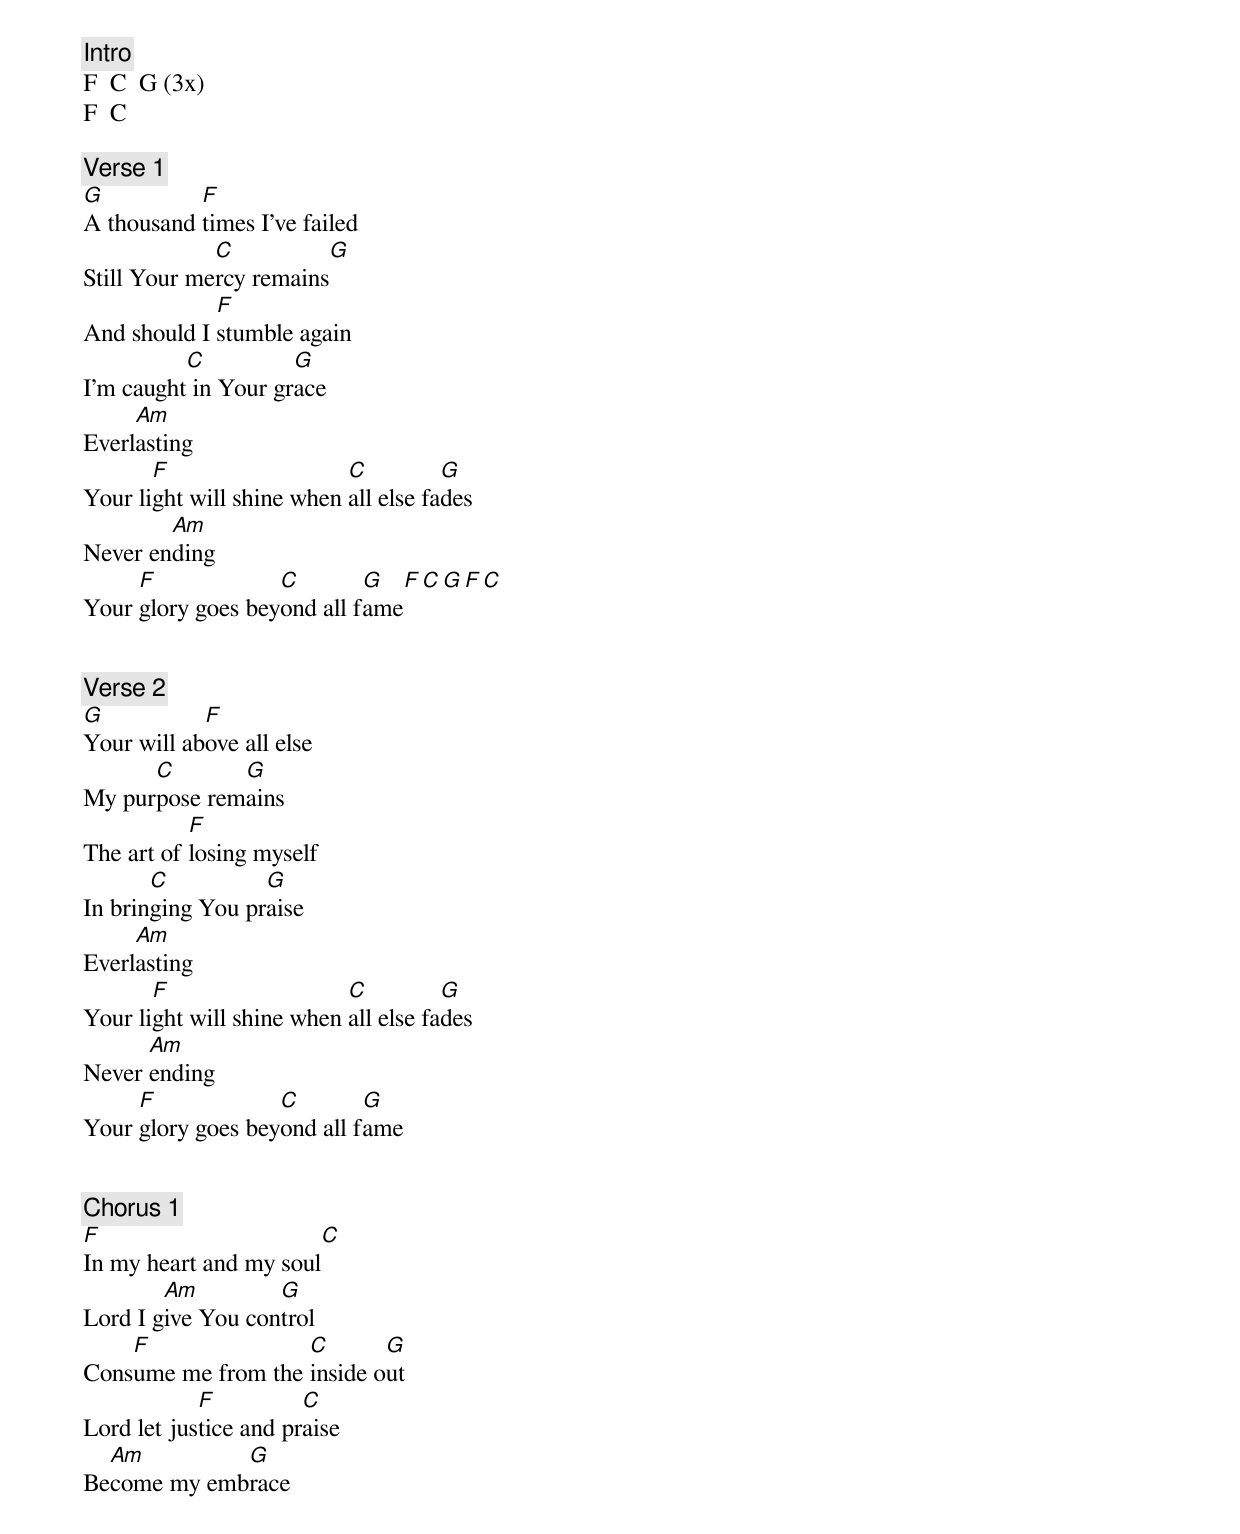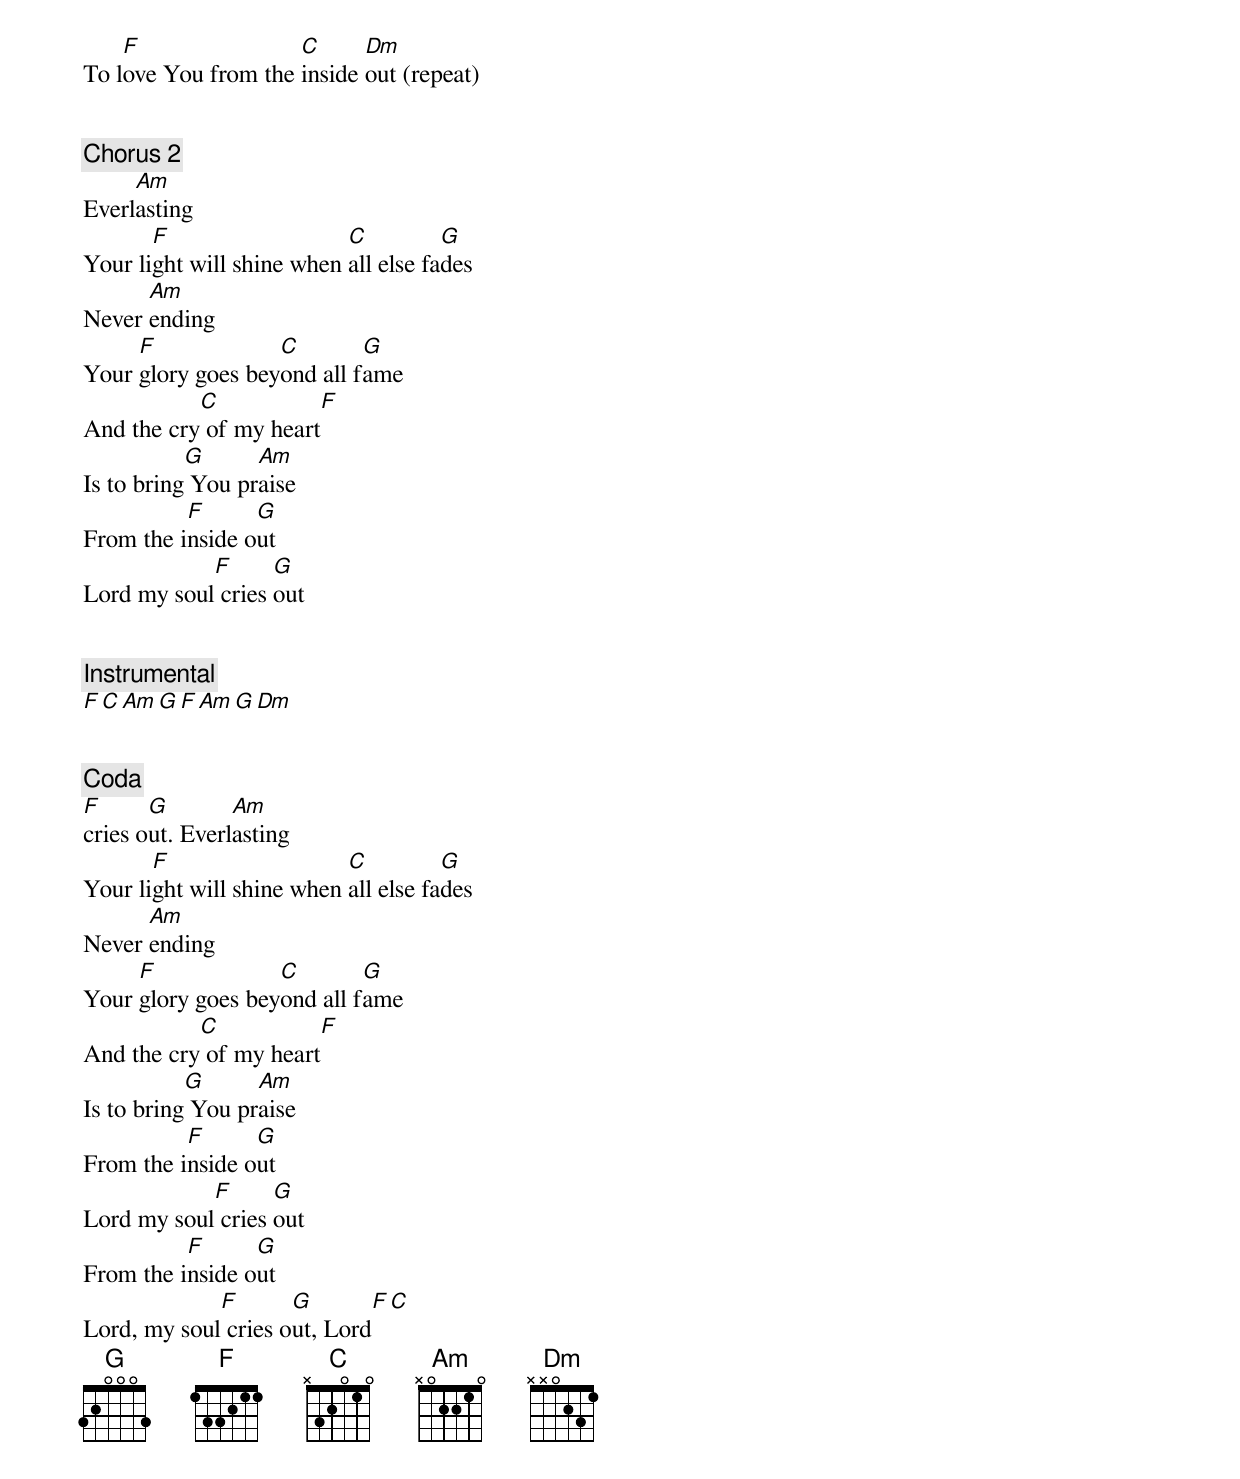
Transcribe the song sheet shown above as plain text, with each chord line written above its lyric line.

[Intro]
F  C  G (3x)
F  C

[Verse 1]
G          F
A thousand times I’ve failed
             C          G
Still Your mercy remains
             F
And should I stumble again
          C          G
I’m caught in Your grace
     Am
Everlasting
       F                   C          G
Your light will shine when all else fades
        Am
Never ending
     F             C        G  F  C  G  F  C
Your glory goes beyond all fame


[Verse 2]
G           F
Your will above all else
      C       G
My purpose remains
           F
The art of losing myself
       C          G
In bringing You praise
     Am
Everlasting
       F                   C          G
Your light will shine when all else fades
      Am
Never ending
     F             C        G
Your glory goes beyond all fame


[Chorus 1]
F                      C
In my heart and my soul
        Am         G
Lord I give You control
    F               C       G
Consume me from the inside out
            F          C
Lord let justice and praise
  Am         G
Become my embrace
    F                C      Dm
To love You from the inside out (repeat)


[Chorus 2]
     Am
Everlasting
       F                   C          G
Your light will shine when all else fades
      Am
Never ending
     F             C        G
Your glory goes beyond all fame
           C           F
And the cry of my heart
           G      Am
Is to bring You praise
          F      G
From the inside out
            F      G
Lord my soul cries out


[Instrumental]
F  C  Am  G  F  Am  G  Dm


[Coda]
F      G        Am
cries out. Everlasting
       F                   C          G
Your light will shine when all else fades
      Am
Never ending
     F             C        G
Your glory goes beyond all fame
           C           F
And the cry of my heart
           G      Am
Is to bring You praise
          F      G
From the inside out
            F      G
Lord my soul cries out
          F      G
From the inside out
             F       G       F    C
Lord, my soul cries out, Lord
